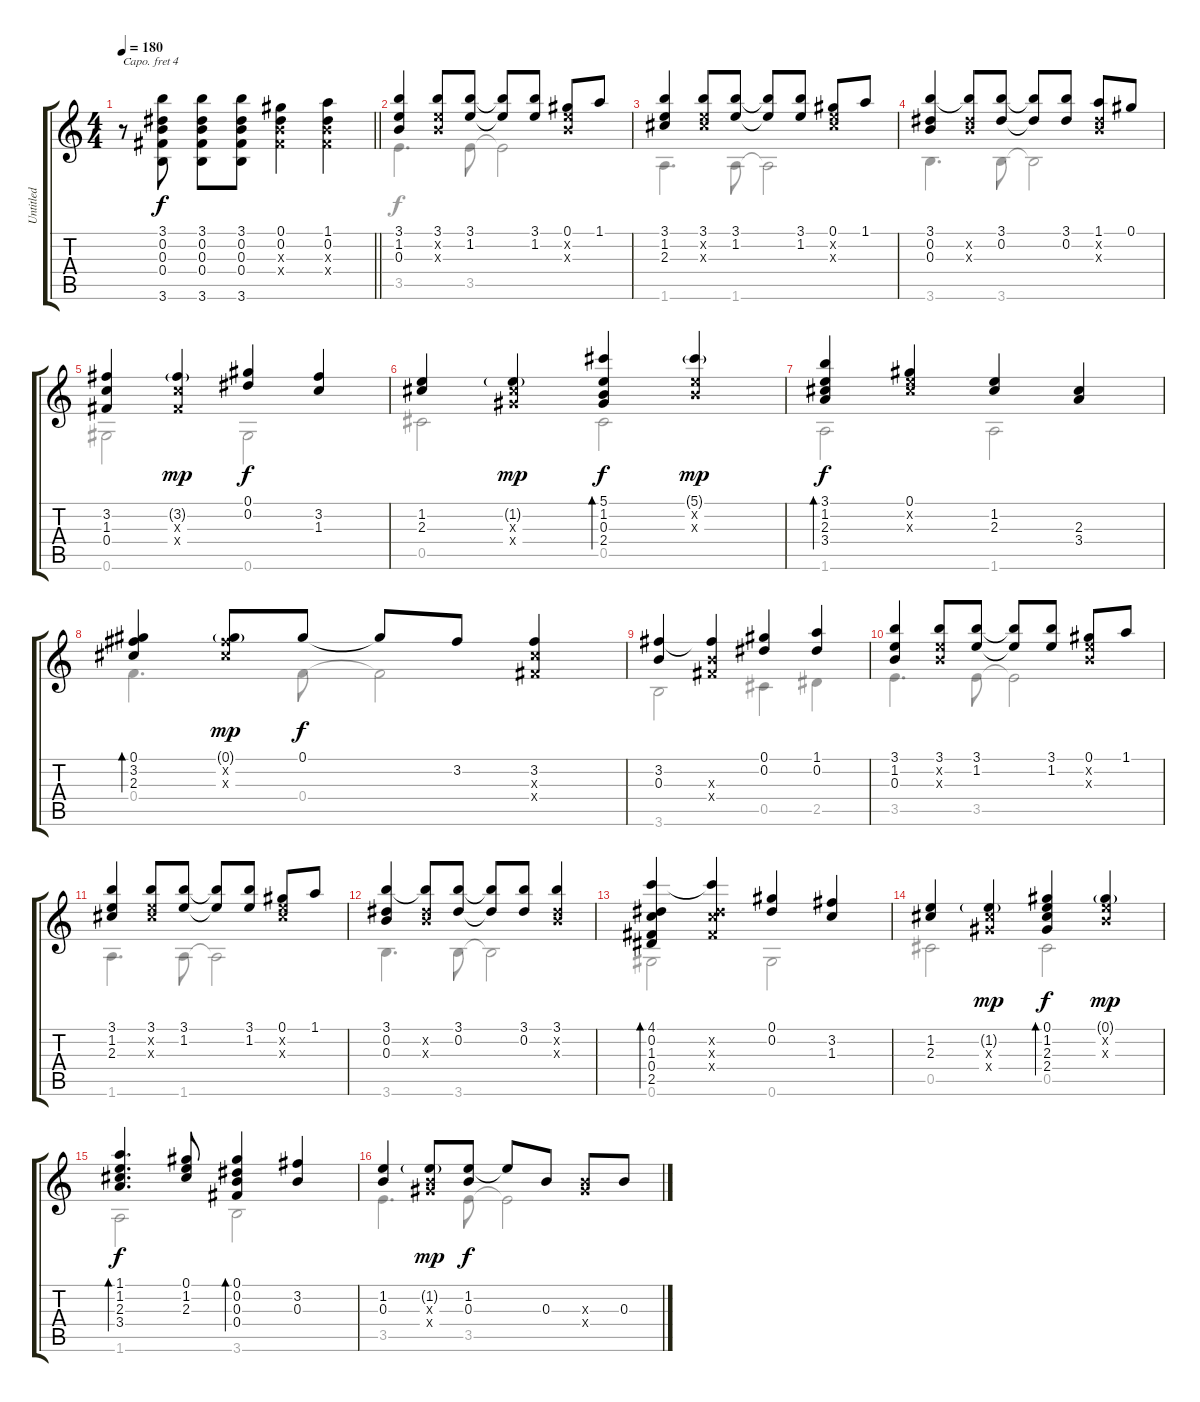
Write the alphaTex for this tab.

\track ("Untitled" "Untitled") {instrument acousticguitarsteel}
\staff {score tabs}
\capo 4
\tuning (E4 B3 G3 D3 A2 E2) {hide}
\voice
\ts (4 4)
\tempo 180
\clef g2
\barLineRight lightlight
\ks c
r.8{dy f} (3.1 0.2 0.3 0.4 3.6).8 (3.1 0.2 0.3 0.4 3.6).8 (3.1 0.2 0.3 0.4 3.6).8 (0.1 0.2 0.3{x} 0.4{x}).4 (1.1 0.2 0.3{x} 0.4{x}).4 |
(3.1 1.2 0.3).4 (3.1 1.2{x} 0.3{x}).8 (3.1 1.2).8 (3.1{t} 1.2{t}).8 (3.1 1.2).8 (0.1 1.2{x} 0.3{x}).8 1.1.8 |
(3.1 1.2 2.3).4 (3.1 1.2{x} 2.3{x}).8 (3.1 1.2).8 (3.1{t} 1.2{t}).8 (3.1 1.2).8 (0.1 1.2{x} 2.3{x}).8 1.1.8 |
(3.1 0.2 0.3).4 (3.1{t} 0.2{x} 0.3{x}).8 (3.1 0.2).8 (3.1{t} 0.2{t}).8 (3.1 0.2).8 (1.1 0.2{x} 0.3{x}).8 0.1.8 |
(3.2 1.3 0.4).4 (3.2{g} 1.3{x} 0.4{x}).4{dy mp} (0.1 0.2).4{dy f} (3.2 1.3).4 |
(1.2 2.3).4 (1.2{g} 2.3{x} 2.4{x}).4{dy mp} (5.1 1.2 0.3 2.4).4{bd 30 dy f} (5.1{g} 1.2{x} 0.3{x}).4{dy mp} |
(3.1 1.2 2.3 3.4).4{bd 30 dy f} (0.1 1.2{x} 2.3{x}).4 (1.2 2.3).4 (2.3 3.4).4 |
(0.1 3.2 2.3).4{bd 30} (0.1{g} 3.2{x} 2.3{x}).8{dy mp} 0.1.8{dy f} 0.1{t}.8 3.2.8 (3.2 2.3{x} 0.4{x}).4 |
(3.2 0.3).4 (3.2{t} 0.3{x} 0.4{x}).4 (0.1 0.2).4 (1.1 0.2).4 |
(3.1 1.2 0.3).4 (3.1 1.2{x} 0.3{x}).8 (3.1 1.2).8 (3.1{t} 1.2{t}).8 (3.1 1.2).8 (0.1 1.2{x} 0.3{x}).8 1.1.8 |
(3.1 1.2 2.3).4 (3.1 1.2{x} 2.3{x}).8 (3.1 1.2).8 (3.1{t} 1.2{t}).8 (3.1 1.2).8 (0.1 1.2{x} 2.3{x}).8 1.1.8 |
(3.1 0.2 0.3).4 (3.1{t} 0.2{x} 0.3{x}).8 (3.1 0.2).8 (3.1{t} 0.2{t}).8 (3.1 0.2).8 (3.1 0.2{x} 0.3{x}).4 |
(4.1 0.2 1.3 0.4 2.5).4{bd 30} (4.1{t} 0.2{x} 1.3{x} 0.4{x}).4 (0.1 0.2).4 (3.2 1.3).4 |
(1.2 2.3).4 (1.2{g} 2.3{x} 2.4{x}).4{dy mp} (0.1 1.2 2.3 2.4).4{bd 30 dy f} (0.1{g} 1.2{x} 0.3{x}).4{dy mp} |
(1.1 1.2 2.3 3.4).4{d bd 30 dy f} (0.1 1.2 2.3).8 (0.1 0.2 0.3 0.4).4{bd 30} (3.2 0.3).4 |
(1.2 0.3).4 (1.2{g} 0.3{x} 2.4{x}).8{dy mp} (1.2 0.3).8{dy f} 1.2{t}.8 0.3.8 (0.3{x} 2.4{x}).8 0.3.8
\voice
\clef g2
\ottava regular
\simile none
\barLineRight lightlight
\ks c
|
3.5.4{d} 3.5.8 3.5{t}.2 |
1.6.4{d} 1.6.8 1.6{t}.2 |
3.6.4{d} 3.6.8 3.6{t}.2 |
0.6.2 0.6.2 |
0.5.2 0.5.2 |
1.6.2 1.6.2 |
0.4.4{d} 0.4.8 0.4{t}.2 |
3.6.2 0.5.4 2.5.4 |
3.5.4{d} 3.5.8 3.5{t}.2 |
1.6.4{d} 1.6.8 1.6{t}.2 |
3.6.4{d} 3.6.8 3.6{t}.2 |
0.6.2 0.6.2 |
0.5.2 0.5.2 |
1.6.2 3.6.2 |
3.5.4{d} 3.5.8 3.5{t}.2
